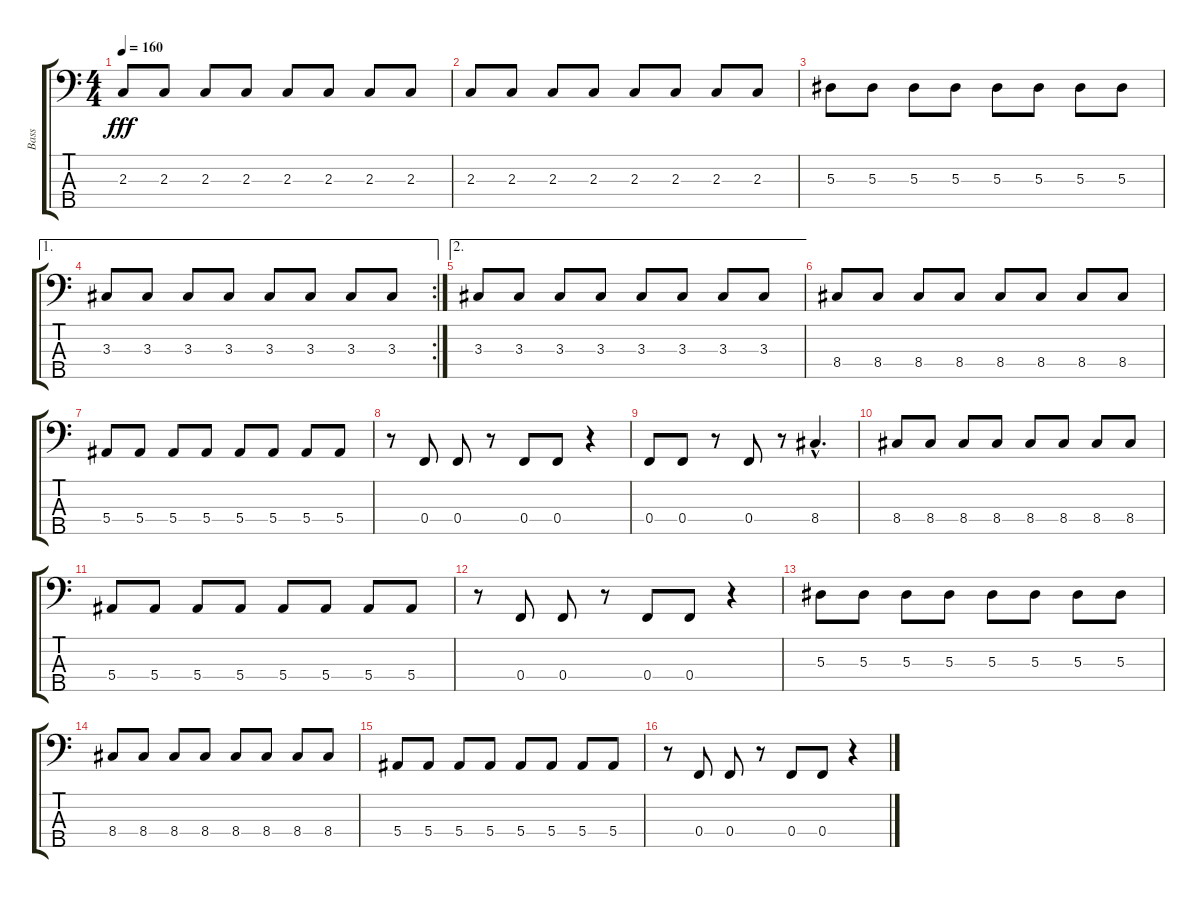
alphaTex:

\track ("Bass" "Bass") {instrument electricbassfinger}
\staff {score tabs}
\tuning (G2 Eb2 Bb1 F1 C1) {hide}
\ts (4 4)
\tempo 160
\clef f4
\ks c
2.3.8{dy fff} 2.3.8 2.3.8 2.3.8 2.3.8 2.3.8 2.3.8 2.3.8 |
2.3.8 2.3.8 2.3.8 2.3.8 2.3.8 2.3.8 2.3.8 2.3.8 |
5.3.8 5.3.8 5.3.8 5.3.8 5.3.8 5.3.8 5.3.8 5.3.8 |
\ae 1
\rc 2
3.3.8 3.3.8 3.3.8 3.3.8 3.3.8 3.3.8 3.3.8 3.3.8 |
\ae 2
3.3.8 3.3.8 3.3.8 3.3.8 3.3.8 3.3.8 3.3.8 3.3.8 |
8.4.8 8.4.8 8.4.8 8.4.8 8.4.8 8.4.8 8.4.8 8.4.8 |
5.4.8 5.4.8 5.4.8 5.4.8 5.4.8 5.4.8 5.4.8 5.4.8 |
r.8 0.4.8 0.4.8 r.8 0.4.8 0.4.8 r.4 |
0.4.8 0.4.8 r.8 0.4.8 r.8 8.4{hac}.4{d} |
8.4.8 8.4.8 8.4.8 8.4.8 8.4.8 8.4.8 8.4.8 8.4.8 |
5.4.8 5.4.8 5.4.8 5.4.8 5.4.8 5.4.8 5.4.8 5.4.8 |
r.8 0.4.8 0.4.8 r.8 0.4.8 0.4.8 r.4 |
5.3.8 5.3.8 5.3.8 5.3.8 5.3.8 5.3.8 5.3.8 5.3.8 |
8.4.8 8.4.8 8.4.8 8.4.8 8.4.8 8.4.8 8.4.8 8.4.8 |
5.4.8 5.4.8 5.4.8 5.4.8 5.4.8 5.4.8 5.4.8 5.4.8 |
r.8 0.4.8 0.4.8 r.8 0.4.8 0.4.8 r.4
